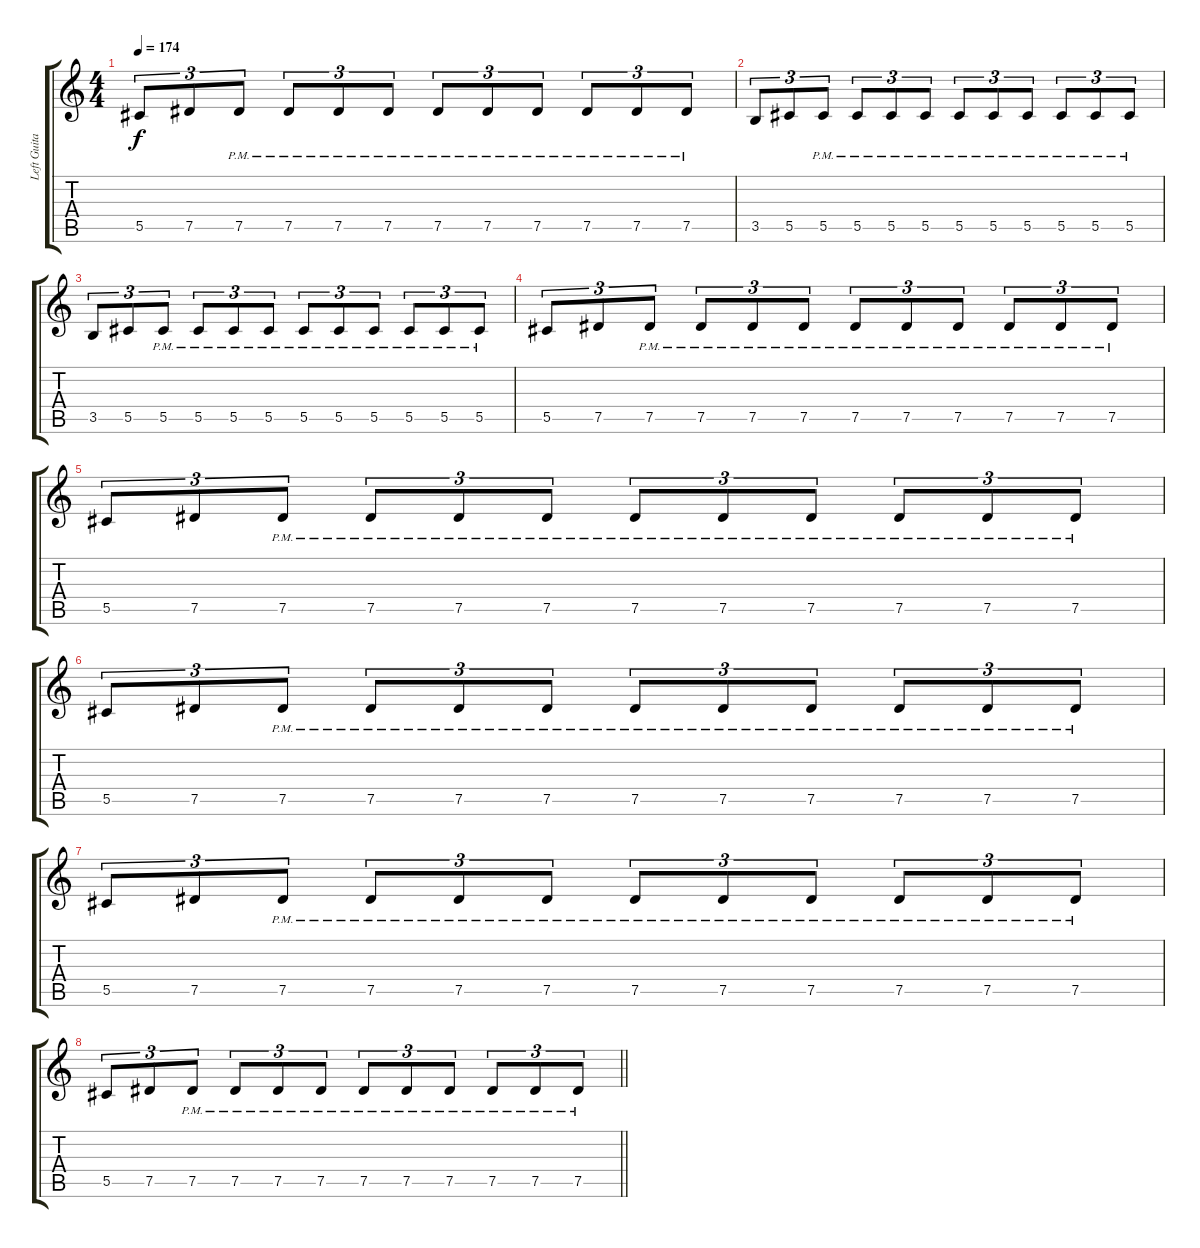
\track ("Left Guitar" "Left Guita") {instrument overdrivenguitar}
\staff {score tabs}
\tuning (Eb4 Bb3 Gb3 Db3 Ab2 Eb2) {hide}
\ts (4 4)
\tempo 174
\clef g2
\ks c
5.5.8{tu (3 2) dy f} 7.5.8{tu (3 2)} 7.5{pm}.8{tu (3 2)} 7.5{pm}.8{tu (3 2)} 7.5{pm}.8{tu (3 2)} 7.5{pm}.8{tu (3 2)} 7.5{pm}.8{tu (3 2)} 7.5{pm}.8{tu (3 2)} 7.5{pm}.8{tu (3 2)} 7.5{pm}.8{tu (3 2)} 7.5{pm}.8{tu (3 2)} 7.5{pm}.8{tu (3 2)} |
3.5.8{tu (3 2)} 5.5.8{tu (3 2)} 5.5{pm}.8{tu (3 2)} 5.5{pm}.8{tu (3 2)} 5.5{pm}.8{tu (3 2)} 5.5{pm}.8{tu (3 2)} 5.5{pm}.8{tu (3 2)} 5.5{pm}.8{tu (3 2)} 5.5{pm}.8{tu (3 2)} 5.5{pm}.8{tu (3 2)} 5.5{pm}.8{tu (3 2)} 5.5{pm}.8{tu (3 2)} |
3.5.8{tu (3 2)} 5.5.8{tu (3 2)} 5.5{pm}.8{tu (3 2)} 5.5{pm}.8{tu (3 2)} 5.5{pm}.8{tu (3 2)} 5.5{pm}.8{tu (3 2)} 5.5{pm}.8{tu (3 2)} 5.5{pm}.8{tu (3 2)} 5.5{pm}.8{tu (3 2)} 5.5{pm}.8{tu (3 2)} 5.5{pm}.8{tu (3 2)} 5.5{pm}.8{tu (3 2)} |
5.5.8{tu (3 2)} 7.5.8{tu (3 2)} 7.5{pm}.8{tu (3 2)} 7.5{pm}.8{tu (3 2)} 7.5{pm}.8{tu (3 2)} 7.5{pm}.8{tu (3 2)} 7.5{pm}.8{tu (3 2)} 7.5{pm}.8{tu (3 2)} 7.5{pm}.8{tu (3 2)} 7.5{pm}.8{tu (3 2)} 7.5{pm}.8{tu (3 2)} 7.5{pm}.8{tu (3 2)} |
5.5.8{tu (3 2)} 7.5.8{tu (3 2)} 7.5{pm}.8{tu (3 2)} 7.5{pm}.8{tu (3 2)} 7.5{pm}.8{tu (3 2)} 7.5{pm}.8{tu (3 2)} 7.5{pm}.8{tu (3 2)} 7.5{pm}.8{tu (3 2)} 7.5{pm}.8{tu (3 2)} 7.5{pm}.8{tu (3 2)} 7.5{pm}.8{tu (3 2)} 7.5{pm}.8{tu (3 2)} |
5.5.8{tu (3 2)} 7.5.8{tu (3 2)} 7.5{pm}.8{tu (3 2)} 7.5{pm}.8{tu (3 2)} 7.5{pm}.8{tu (3 2)} 7.5{pm}.8{tu (3 2)} 7.5{pm}.8{tu (3 2)} 7.5{pm}.8{tu (3 2)} 7.5{pm}.8{tu (3 2)} 7.5{pm}.8{tu (3 2)} 7.5{pm}.8{tu (3 2)} 7.5{pm}.8{tu (3 2)} |
5.5.8{tu (3 2)} 7.5.8{tu (3 2)} 7.5{pm}.8{tu (3 2)} 7.5{pm}.8{tu (3 2)} 7.5{pm}.8{tu (3 2)} 7.5{pm}.8{tu (3 2)} 7.5{pm}.8{tu (3 2)} 7.5{pm}.8{tu (3 2)} 7.5{pm}.8{tu (3 2)} 7.5{pm}.8{tu (3 2)} 7.5{pm}.8{tu (3 2)} 7.5{pm}.8{tu (3 2)} |
\barLineRight lightlight
5.5.8{tu (3 2)} 7.5.8{tu (3 2)} 7.5{pm}.8{tu (3 2)} 7.5{pm}.8{tu (3 2)} 7.5{pm}.8{tu (3 2)} 7.5{pm}.8{tu (3 2)} 7.5{pm}.8{tu (3 2)} 7.5{pm}.8{tu (3 2)} 7.5{pm}.8{tu (3 2)} 7.5{pm}.8{tu (3 2)} 7.5{pm}.8{tu (3 2)} 7.5{pm}.8{tu (3 2)}
